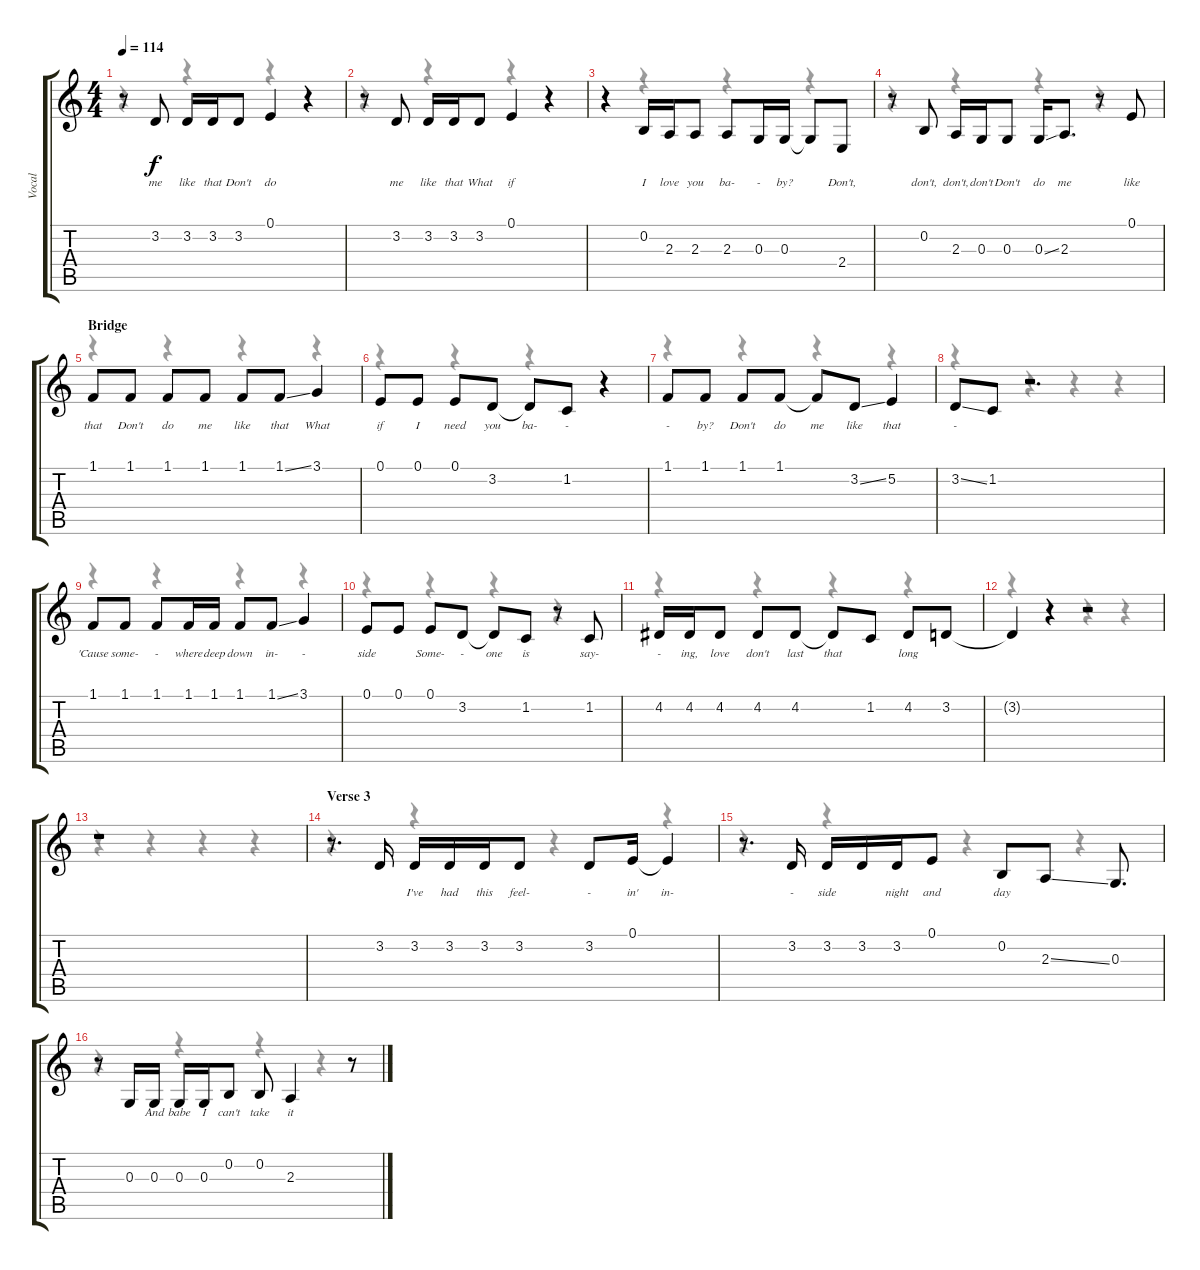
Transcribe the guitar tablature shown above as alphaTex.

\track ("Vocal" "Vocal") {instrument mutedtrumpet}
\staff {score tabs}
\tuning (E4 B3 G3 D3 A2 E2) {hide}
\voice
\ts (4 4)
\tempo 114
\clef g2
\ks c
r.8{dy f} 3.2.8{lyrics (0 "me") lyrics (1 "") lyrics (2 "") lyrics (3 "") lyrics (4 "")} 3.2.16{lyrics (0 "like") lyrics (1 "") lyrics (2 "") lyrics (3 "") lyrics (4 "")} 3.2.16{lyrics (0 "that") lyrics (1 "") lyrics (2 "") lyrics (3 "") lyrics (4 "")} 3.2.8{lyrics (0 "Don't") lyrics (1 "") lyrics (2 "") lyrics (3 "") lyrics (4 "")} 0.1.4{lyrics (0 "do") lyrics (1 "") lyrics (2 "") lyrics (3 "") lyrics (4 "")} r.4 |
r.8 3.2.8{lyrics (0 "me") lyrics (1 "") lyrics (2 "") lyrics (3 "") lyrics (4 "")} 3.2.16{lyrics (0 "like") lyrics (1 "") lyrics (2 "") lyrics (3 "") lyrics (4 "")} 3.2.16{lyrics (0 "that") lyrics (1 "") lyrics (2 "") lyrics (3 "") lyrics (4 "")} 3.2.8{lyrics (0 "What") lyrics (1 "") lyrics (2 "") lyrics (3 "") lyrics (4 "")} 0.1.4{lyrics (0 "if") lyrics (1 "") lyrics (2 "") lyrics (3 "") lyrics (4 "")} r.4 |
r.4 0.2.16{lyrics (0 "I") lyrics (1 "") lyrics (2 "") lyrics (3 "") lyrics (4 "")} 2.3.16{lyrics (0 "love") lyrics (1 "") lyrics (2 "") lyrics (3 "") lyrics (4 "")} 2.3.8{lyrics (0 "you") lyrics (1 "") lyrics (2 "") lyrics (3 "") lyrics (4 "")} 2.3.8{lyrics (0 "ba-") lyrics (1 "") lyrics (2 "") lyrics (3 "") lyrics (4 "")} 0.3.16{lyrics (0 "-") lyrics (1 "") lyrics (2 "") lyrics (3 "") lyrics (4 "")} 0.3.16{lyrics (0 "by?") lyrics (1 "") lyrics (2 "") lyrics (3 "") lyrics (4 "")} 0.3{t}.8{lyrics (0 "") lyrics (1 "") lyrics (2 "") lyrics (3 "") lyrics (4 "")} 2.4.8{lyrics (0 "Don't,") lyrics (1 "") lyrics (2 "") lyrics (3 "") lyrics (4 "")} |
r.8 0.2.8{lyrics (0 "don't,") lyrics (1 "") lyrics (2 "") lyrics (3 "") lyrics (4 "")} 2.3.16{lyrics (0 "don't,") lyrics (1 "") lyrics (2 "") lyrics (3 "") lyrics (4 "")} 0.3.16{lyrics (0 "don't") lyrics (1 "") lyrics (2 "") lyrics (3 "") lyrics (4 "")} 0.3.8{lyrics (0 "Don't") lyrics (1 "") lyrics (2 "") lyrics (3 "") lyrics (4 "")} 0.3{ss}.16{lyrics (0 "do") lyrics (1 "") lyrics (2 "") lyrics (3 "") lyrics (4 "")} 2.3.8{d lyrics (0 "me") lyrics (1 "") lyrics (2 "") lyrics (3 "") lyrics (4 "")} r.8 0.1.8{lyrics (0 "like") lyrics (1 "") lyrics (2 "") lyrics (3 "") lyrics (4 "")} |
\section ("" "Bridge")
1.1.8{lyrics (0 "that") lyrics (1 "") lyrics (2 "") lyrics (3 "") lyrics (4 "")} 1.1.8{lyrics (0 "Don't") lyrics (1 "") lyrics (2 "") lyrics (3 "") lyrics (4 "")} 1.1.8{lyrics (0 "do") lyrics (1 "") lyrics (2 "") lyrics (3 "") lyrics (4 "")} 1.1.8{lyrics (0 "me") lyrics (1 "") lyrics (2 "") lyrics (3 "") lyrics (4 "")} 1.1.8{lyrics (0 "like") lyrics (1 "") lyrics (2 "") lyrics (3 "") lyrics (4 "")} 1.1{ss}.8{lyrics (0 "that") lyrics (1 "") lyrics (2 "") lyrics (3 "") lyrics (4 "")} 3.1.4{lyrics (0 "What") lyrics (1 "") lyrics (2 "") lyrics (3 "") lyrics (4 "")} |
0.1.8{lyrics (0 "if") lyrics (1 "") lyrics (2 "") lyrics (3 "") lyrics (4 "")} 0.1.8{lyrics (0 "I") lyrics (1 "") lyrics (2 "") lyrics (3 "") lyrics (4 "")} 0.1.8{lyrics (0 "need") lyrics (1 "") lyrics (2 "") lyrics (3 "") lyrics (4 "")} 3.2.8{lyrics (0 "you") lyrics (1 "") lyrics (2 "") lyrics (3 "") lyrics (4 "")} 3.2{t}.8{lyrics (0 "ba-") lyrics (1 "") lyrics (2 "") lyrics (3 "") lyrics (4 "")} 1.2.8{lyrics (0 "-") lyrics (1 "") lyrics (2 "") lyrics (3 "") lyrics (4 "")} r.4 |
1.1.8{lyrics (0 "-") lyrics (1 "") lyrics (2 "") lyrics (3 "") lyrics (4 "")} 1.1.8{lyrics (0 "by?") lyrics (1 "") lyrics (2 "") lyrics (3 "") lyrics (4 "")} 1.1.8{lyrics (0 "Don't") lyrics (1 "") lyrics (2 "") lyrics (3 "") lyrics (4 "")} 1.1.8{lyrics (0 "do") lyrics (1 "") lyrics (2 "") lyrics (3 "") lyrics (4 "")} 1.1{t}.8{lyrics (0 "me") lyrics (1 "") lyrics (2 "") lyrics (3 "") lyrics (4 "")} 3.2{ss}.8{lyrics (0 "like") lyrics (1 "") lyrics (2 "") lyrics (3 "") lyrics (4 "")} 5.2.4{lyrics (0 "that") lyrics (1 "") lyrics (2 "") lyrics (3 "") lyrics (4 "")} |
3.2{ss}.8{lyrics (0 "-") lyrics (1 "") lyrics (2 "") lyrics (3 "") lyrics (4 "")} 1.2.8{lyrics (0 "") lyrics (1 "") lyrics (2 "") lyrics (3 "") lyrics (4 "")} r.2{d} |
1.1.8{lyrics (0 "'Cause") lyrics (1 "") lyrics (2 "") lyrics (3 "") lyrics (4 "")} 1.1.8{lyrics (0 "some-") lyrics (1 "") lyrics (2 "") lyrics (3 "") lyrics (4 "")} 1.1.8{lyrics (0 "-") lyrics (1 "") lyrics (2 "") lyrics (3 "") lyrics (4 "")} 1.1.16{lyrics (0 "where") lyrics (1 "") lyrics (2 "") lyrics (3 "") lyrics (4 "")} 1.1.16{lyrics (0 "deep") lyrics (1 "") lyrics (2 "") lyrics (3 "") lyrics (4 "")} 1.1.8{lyrics (0 "down") lyrics (1 "") lyrics (2 "") lyrics (3 "") lyrics (4 "")} 1.1{ss}.8{lyrics (0 "in-") lyrics (1 "") lyrics (2 "") lyrics (3 "") lyrics (4 "")} 3.1.4{lyrics (0 "-") lyrics (1 "") lyrics (2 "") lyrics (3 "") lyrics (4 "")} |
0.1.8{lyrics (0 "side") lyrics (1 "") lyrics (2 "") lyrics (3 "") lyrics (4 "")} 0.1.8{lyrics (0 "") lyrics (1 "") lyrics (2 "") lyrics (3 "") lyrics (4 "")} 0.1.8{lyrics (0 "Some-") lyrics (1 "") lyrics (2 "") lyrics (3 "") lyrics (4 "")} 3.2.8{lyrics (0 "-") lyrics (1 "") lyrics (2 "") lyrics (3 "") lyrics (4 "")} 3.2{t}.8{lyrics (0 "one") lyrics (1 "") lyrics (2 "") lyrics (3 "") lyrics (4 "")} 1.2.8{lyrics (0 "is") lyrics (1 "") lyrics (2 "") lyrics (3 "") lyrics (4 "")} r.8 1.2.8{lyrics (0 "say-") lyrics (1 "") lyrics (2 "") lyrics (3 "") lyrics (4 "")} |
4.2.16{lyrics (0 "-") lyrics (1 "") lyrics (2 "") lyrics (3 "") lyrics (4 "")} 4.2.16{lyrics (0 "ing,") lyrics (1 "") lyrics (2 "") lyrics (3 "") lyrics (4 "")} 4.2.8{lyrics (0 "love") lyrics (1 "") lyrics (2 "") lyrics (3 "") lyrics (4 "")} 4.2.8{lyrics (0 "don't") lyrics (1 "") lyrics (2 "") lyrics (3 "") lyrics (4 "")} 4.2.8{lyrics (0 "last") lyrics (1 "") lyrics (2 "") lyrics (3 "") lyrics (4 "")} 4.2{t}.8{lyrics (0 "that") lyrics (1 "") lyrics (2 "") lyrics (3 "") lyrics (4 "")} 1.2.8{lyrics (0 "") lyrics (1 "") lyrics (2 "") lyrics (3 "") lyrics (4 "")} 4.2.8{lyrics (0 "long") lyrics (1 "") lyrics (2 "") lyrics (3 "") lyrics (4 "")} 3.2.8{lyrics (0 "") lyrics (1 "") lyrics (2 "") lyrics (3 "") lyrics (4 "")} |
3.2{t}.4{lyrics (0 "") lyrics (1 "") lyrics (2 "") lyrics (3 "") lyrics (4 "")} r.4 r.2 |
r.1 |
\section ("" "Verse 3")
r.8{d} 3.2.16{lyrics (0 "") lyrics (1 "") lyrics (2 "") lyrics (3 "") lyrics (4 "")} 3.2.16{lyrics (0 "I've") lyrics (1 "") lyrics (2 "") lyrics (3 "") lyrics (4 "")} 3.2.16{lyrics (0 "had") lyrics (1 "") lyrics (2 "") lyrics (3 "") lyrics (4 "")} 3.2.16{lyrics (0 "this") lyrics (1 "") lyrics (2 "") lyrics (3 "") lyrics (4 "")} 3.2.8{lyrics (0 "feel-") lyrics (1 "") lyrics (2 "") lyrics (3 "") lyrics (4 "")} 3.2.8{lyrics (0 "-") lyrics (1 "") lyrics (2 "") lyrics (3 "") lyrics (4 "")} 0.1.16{lyrics (0 "in'") lyrics (1 "") lyrics (2 "") lyrics (3 "") lyrics (4 "")} 0.1{t}.4{lyrics (0 "in-") lyrics (1 "") lyrics (2 "") lyrics (3 "") lyrics (4 "")} |
r.8{d} 3.2.16{lyrics (0 "-") lyrics (1 "") lyrics (2 "") lyrics (3 "") lyrics (4 "")} 3.2.16{lyrics (0 "side") lyrics (1 "") lyrics (2 "") lyrics (3 "") lyrics (4 "")} 3.2.16{lyrics (0 "") lyrics (1 "") lyrics (2 "") lyrics (3 "") lyrics (4 "")} 3.2.16{lyrics (0 "night") lyrics (1 "") lyrics (2 "") lyrics (3 "") lyrics (4 "")} 0.1.8{lyrics (0 "and") lyrics (1 "") lyrics (2 "") lyrics (3 "") lyrics (4 "")} 0.2.8{lyrics (0 "day") lyrics (1 "") lyrics (2 "") lyrics (3 "") lyrics (4 "")} 2.3{ss}.8{lyrics (0 "") lyrics (1 "") lyrics (2 "") lyrics (3 "") lyrics (4 "")} 0.3.8{d lyrics (0 "") lyrics (1 "") lyrics (2 "") lyrics (3 "") lyrics (4 "")} |
r.8 0.3.16{lyrics (0 "") lyrics (1 "") lyrics (2 "") lyrics (3 "") lyrics (4 "")} 0.3.16{lyrics (0 "And") lyrics (1 "") lyrics (2 "") lyrics (3 "") lyrics (4 "")} 0.3.16{lyrics (0 "babe") lyrics (1 "") lyrics (2 "") lyrics (3 "") lyrics (4 "")} 0.3.16{lyrics (0 "I") lyrics (1 "") lyrics (2 "") lyrics (3 "") lyrics (4 "")} 0.2.8{lyrics (0 "can't") lyrics (1 "") lyrics (2 "") lyrics (3 "") lyrics (4 "")} 0.2.8{lyrics (0 "take") lyrics (1 "") lyrics (2 "") lyrics (3 "") lyrics (4 "")} 2.3.4{lyrics (0 "it") lyrics (1 "") lyrics (2 "") lyrics (3 "") lyrics (4 "")} r.8
\voice
\clef g2
\ottava regular
\simile none
\ks c
r.4{dy f} r.4 r.4 r.4 |
r.4 r.4 r.4 r.4 |
r.4 r.4 r.4 r.4 |
r.4 r.4 r.4 r.4 |
r.4 r.4 r.4 r.4 |
r.4 r.4 r.4 r.4 |
r.4 r.4 r.4 r.4 |
r.4 r.4 r.4 r.4 |
r.4 r.4 r.4 r.4 |
r.4 r.4 r.4 r.4 |
r.4 r.4 r.4 r.4 |
r.4 r.4 r.4 r.4 |
r.4 r.4 r.4 r.4 |
r.4 r.4 r.4 r.4 |
r.4 r.4 r.4 r.4 |
r.4 r.4 r.4 r.4
